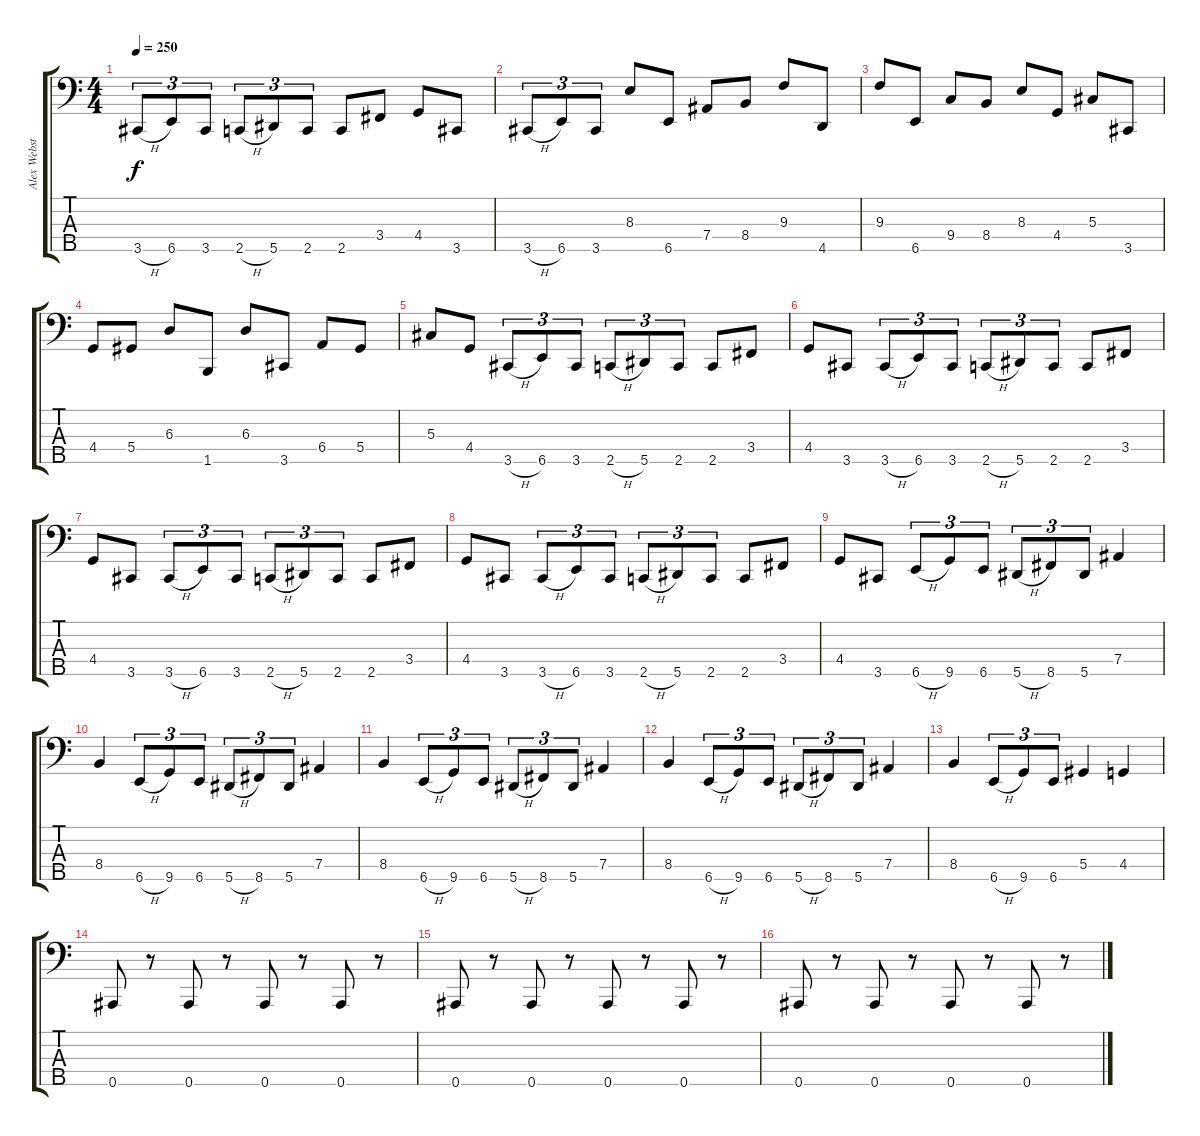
\track ("Alex Webster" "Alex Webst") {instrument electricbassfinger}
\staff {score tabs}
\tuning (Gb2 Db2 Ab1 Eb1 Bb0) {hide}
\ts (4 4)
\tempo 250
\clef f4
\ks c
3.5{h}.8{tu (3 2) dy f} 6.5.8{tu (3 2)} 3.5.8{tu (3 2)} 2.5{h}.8{tu (3 2)} 5.5.8{tu (3 2)} 2.5.8{tu (3 2)} 2.5.8 3.4.8 4.4.8 3.5.8 |
3.5{h}.8{tu (3 2)} 6.5.8{tu (3 2)} 3.5.8{tu (3 2)} 8.3.8 6.5.8 7.4.8 8.4.8 9.3.8 4.5.8 |
9.3.8 6.5.8 9.4.8 8.4.8 8.3.8 4.4.8 5.3.8 3.5.8 |
4.4.8 5.4.8 6.3.8 1.5.8 6.3.8 3.5.8 6.4.8 5.4.8 |
5.3.8 4.4.8 3.5{h}.8{tu (3 2)} 6.5.8{tu (3 2)} 3.5.8{tu (3 2)} 2.5{h}.8{tu (3 2)} 5.5.8{tu (3 2)} 2.5.8{tu (3 2)} 2.5.8 3.4.8 |
4.4.8 3.5.8 3.5{h}.8{tu (3 2)} 6.5.8{tu (3 2)} 3.5.8{tu (3 2)} 2.5{h}.8{tu (3 2)} 5.5.8{tu (3 2)} 2.5.8{tu (3 2)} 2.5.8 3.4.8 |
4.4.8 3.5.8 3.5{h}.8{tu (3 2)} 6.5.8{tu (3 2)} 3.5.8{tu (3 2)} 2.5{h}.8{tu (3 2)} 5.5.8{tu (3 2)} 2.5.8{tu (3 2)} 2.5.8 3.4.8 |
4.4.8 3.5.8 3.5{h}.8{tu (3 2)} 6.5.8{tu (3 2)} 3.5.8{tu (3 2)} 2.5{h}.8{tu (3 2)} 5.5.8{tu (3 2)} 2.5.8{tu (3 2)} 2.5.8 3.4.8 |
4.4.8 3.5.8 6.5{h}.8{tu (3 2)} 9.5.8{tu (3 2)} 6.5.8{tu (3 2)} 5.5{h}.8{tu (3 2)} 8.5.8{tu (3 2)} 5.5.8{tu (3 2)} 7.4.4 |
8.4.4 6.5{h}.8{tu (3 2)} 9.5.8{tu (3 2)} 6.5.8{tu (3 2)} 5.5{h}.8{tu (3 2)} 8.5.8{tu (3 2)} 5.5.8{tu (3 2)} 7.4.4 |
8.4.4 6.5{h}.8{tu (3 2)} 9.5.8{tu (3 2)} 6.5.8{tu (3 2)} 5.5{h}.8{tu (3 2)} 8.5.8{tu (3 2)} 5.5.8{tu (3 2)} 7.4.4 |
8.4.4 6.5{h}.8{tu (3 2)} 9.5.8{tu (3 2)} 6.5.8{tu (3 2)} 5.5{h}.8{tu (3 2)} 8.5.8{tu (3 2)} 5.5.8{tu (3 2)} 7.4.4 |
8.4.4 6.5{h}.8{tu (3 2)} 9.5.8{tu (3 2)} 6.5.8{tu (3 2)} 5.4.4 4.4.4 |
0.5.8 r.8 0.5.8 r.8 0.5.8 r.8 0.5.8 r.8 |
0.5.8 r.8 0.5.8 r.8 0.5.8 r.8 0.5.8 r.8 |
0.5.8 r.8 0.5.8 r.8 0.5.8 r.8 0.5.8 r.8
